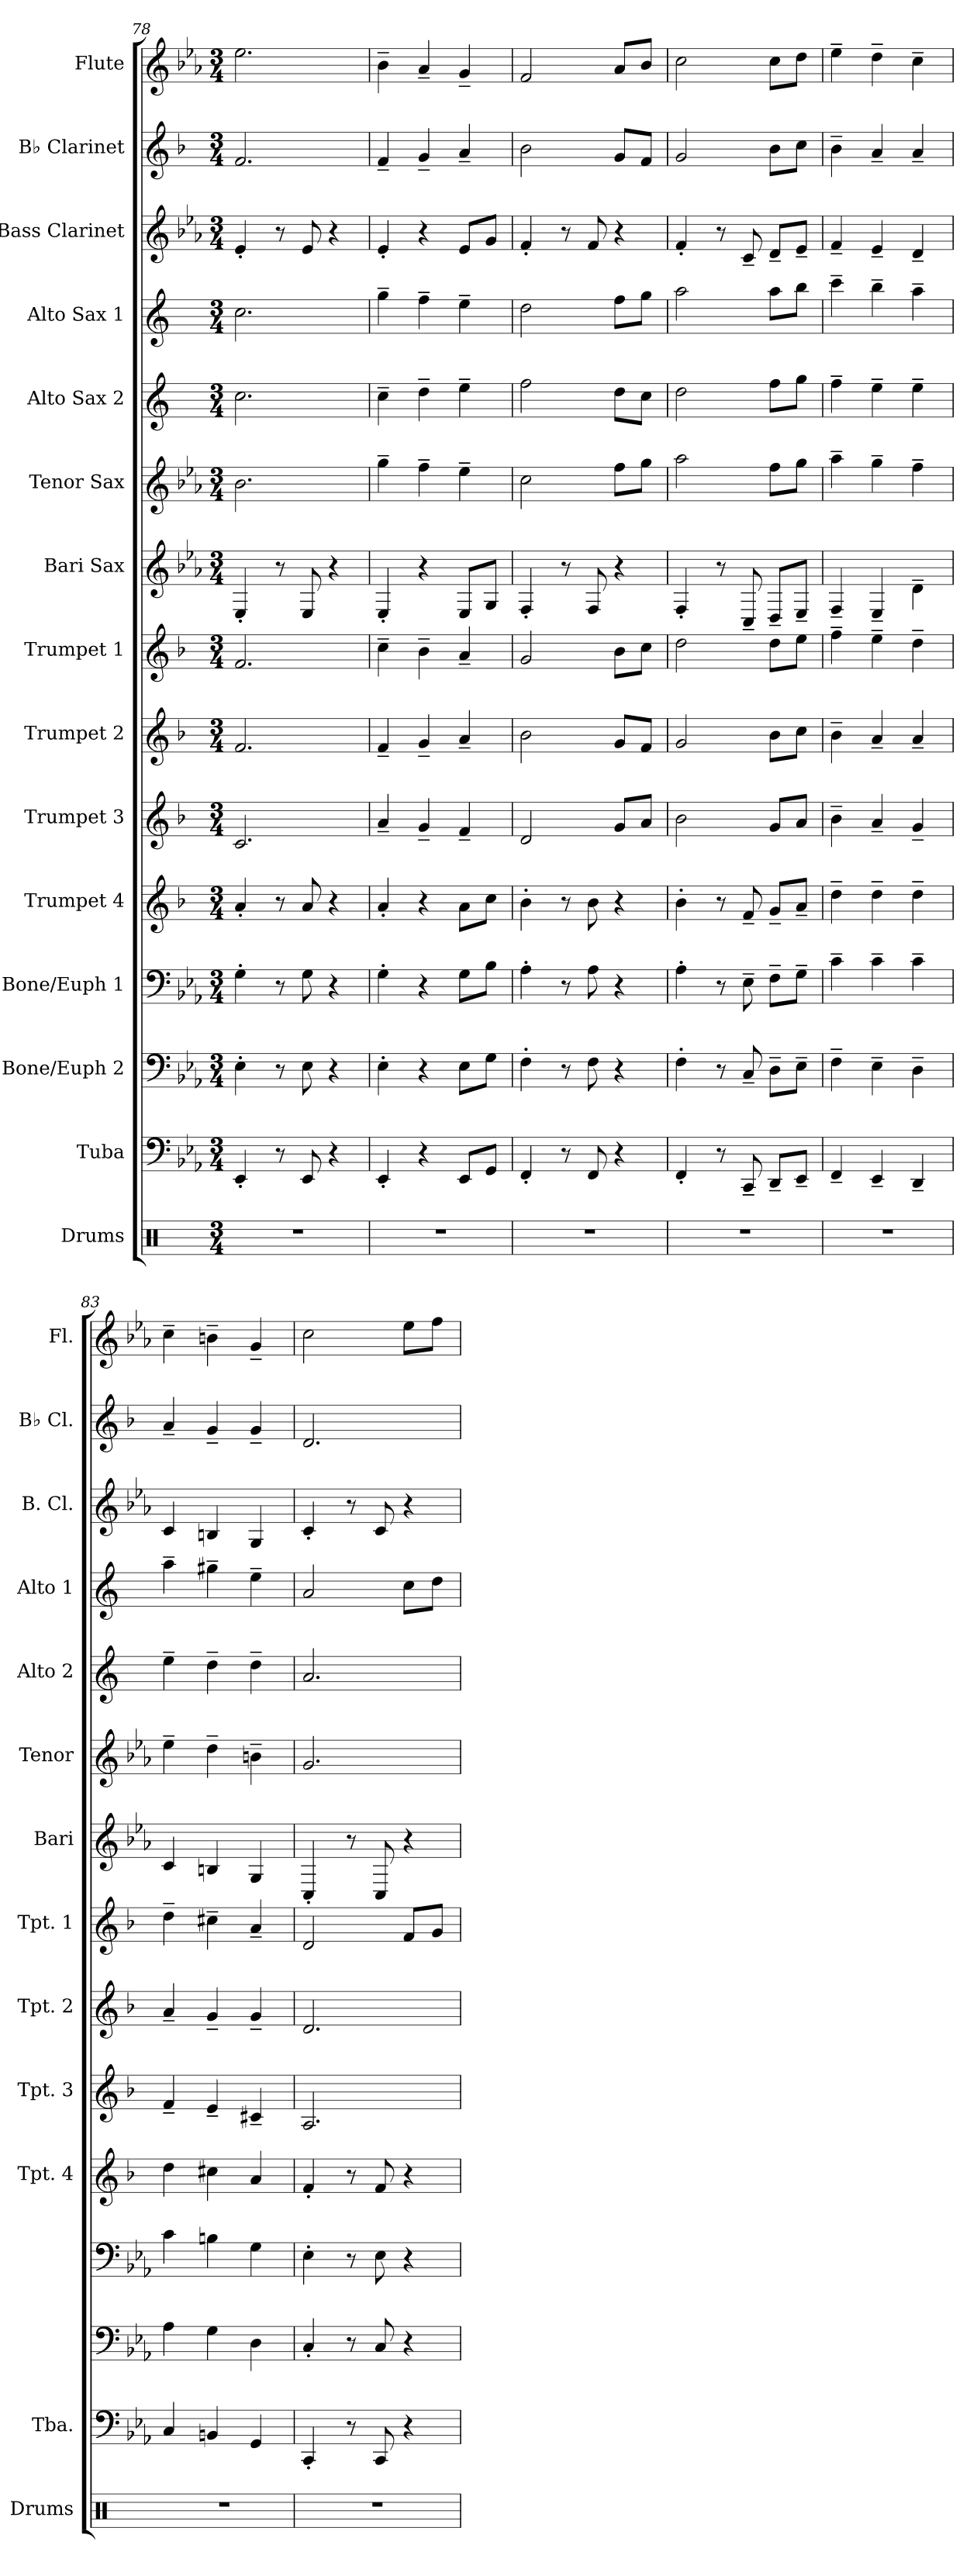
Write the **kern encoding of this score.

**kern	**kern	**kern	**kern	**kern	**kern	**kern	**kern	**kern	**kern	**kern	**kern	**kern	**kern	**kern
*part15	*part14	*part13	*part12	*part11	*part10	*part9	*part8	*part7	*part6	*part5	*part4	*part3	*part2	*part1
*staff15	*staff14	*staff13	*staff12	*staff11	*staff10	*staff9	*staff8	*staff7	*staff6	*staff5	*staff4	*staff3	*staff2	*staff1
*I"Drums	*I"Tuba	*I"Bone/Euph 2	*I"Bone/Euph 1	*I"Trumpet 4	*I"Trumpet 3	*I"Trumpet 2	*I"Trumpet 1	*I"Bari Sax	*I"Tenor Sax	*I"Alto Sax 2	*I"Alto Sax 1	*I"Bass Clarinet	*I"B♭ Clarinet	*I"Flute
*I'Drums	*I'Tba.	*	*	*I'Tpt. 4	*I'Tpt. 3	*I'Tpt. 2	*I'Tpt. 1	*I'Bari	*I'Tenor	*I'Alto 2	*I'Alto 1	*I'B. Cl.	*I'B♭ Cl.	*I'Fl.
*clefX	*clefF4	*clefF4	*clefF4	*clefG2	*clefG2	*clefG2	*clefG2	*clefG2	*clefG2	*clefG2	*clefG2	*clefG2	*clefG2	*clefG2
*	*	*	*	*ITrd1c2	*ITrd1c2	*ITrd1c2	*ITrd1c2	*ITrd12c21	*ITrd8c14	*ITrd5c9	*ITrd5c9	*ITrd8c14	*ITrd1c2	*
*k[]	*k[b-e-a-]	*k[b-e-a-]	*k[b-e-a-]	*k[b-e-a-]	*k[b-e-a-]	*k[b-e-a-]	*k[b-e-a-]	*k[b-e-a-]	*k[b-e-a-]	*k[b-e-a-]	*k[b-e-a-]	*k[b-e-a-]	*k[b-e-a-]	*k[b-e-a-]
*M3/4	*M3/4	*M3/4	*M3/4	*M3/4	*M3/4	*M3/4	*M3/4	*M3/4	*M3/4	*M3/4	*M3/4	*M3/4	*M3/4	*M3/4
=78	=78	=78	=78	=78	=78	=78	=78	=78	=78	=78	=78	=78	=78	=78
2.r	4EE-'/	4E-'\	4G'\	4g'/	2.B-/	2.e-/	2.e-/	4EE-'/	2.B-\	2.e-\	2.e-\	4E-'/	2.e-/	2.ee-\
.	8r	8r	8r	8r	.	.	.	8r	.	.	.	8r	.	.
.	8EE-/	8E-\	8G\	8g/	.	.	.	8EE-/	.	.	.	8E-/	.	.
.	4r	4r	4r	4r	.	.	.	4r	.	.	.	4r	.	.
=79	=79	=79	=79	=79	=79	=79	=79	=79	=79	=79	=79	=79	=79	=79
2.r	4EE-'/	4E-'\	4G'\	4g'/	4g~/	4e-~/	4b-~\	4EE-'/	4g~\	4e-~\	4b-~\	4E-'/	4e-~/	4b-~\
.	4r	4r	4r	4r	4f~/	4f~/	4a-~\	4r	4f~\	4f~\	4a-~\	4r	4f~/	4a-~/
.	8EE-/L	8E-\L	8G\L	8g\L	4e-~/	4g~/	4g~/	8EE-/L	4e-~\	4g~\	4g~\	8E-/L	4g~/	4g~/
.	8GG/J	8G\J	8B-\J	8b-\J	.	.	.	8GG/J	.	.	.	8G/J	.	.
!!LO:PB:g=z
=80	=80	=80	=80	=80	=80	=80	=80	=80	=80	=80	=80	=80	=80	=80
2.r	4FF'/	4F'\	4A-'\	4a-'\	2c/	2a-\	2f/	4FF'/	2c\	2a-\	2f\	4F'/	2a-\	2f/
.	8r	8r	8r	8r	.	.	.	8r	.	.	.	8r	.	.
.	8FF/	8F\	8A-\	8a-\	.	.	.	8FF/	.	.	.	8F/	.	.
.	4r	4r	4r	4r	8f/L	8f/L	8a-\L	4r	8f\L	8f\L	8a-\L	4r	8f/L	8a-/L
.	.	.	.	.	8g/J	8e-/J	8b-\J	.	8g\J	8e-\J	8b-\J	.	8e-/J	8b-/J
=81	=81	=81	=81	=81	=81	=81	=81	=81	=81	=81	=81	=81	=81	=81
2.r	4FF'/	4F'\	4A-'\	4a-'\	2a-\	2f/	2cc\	4FF'/	2a-\	2f\	2cc\	4F'/	2f/	2cc\
.	8r	8r	8r	8r	.	.	.	8r	.	.	.	8r	.	.
.	8CC~/	8C~/	8E-~\	8e-~/	.	.	.	8CC~/	.	.	.	8C~/	.	.
.	8DD~/L	8D~\L	8F~\L	8f~/L	8f/L	8a-\L	8cc\L	8DD~/L	8f\L	8a-\L	8cc\L	8D~/L	8a-\L	8cc\L
.	8EE-~/J	8E-~\J	8G~\J	8g~/J	8g/J	8b-\J	8dd\J	8EE-~/J	8g\J	8b-\J	8dd\J	8E-~/J	8b-\J	8dd\J
=82	=82	=82	=82	=82	=82	=82	=82	=82	=82	=82	=82	=82	=82	=82
2.r	4FF~/	4F~\	4c~\	4cc~\	4a-~\	4a-~\	4ee-~\	4FF~/	4a-~\	4a-~\	4ee-~\	4F~/	4a-~\	4ee-~\
.	4EE-~/	4E-~\	4c~\	4cc~\	4g~/	4g~/	4dd~\	4EE-~/	4g~\	4g~\	4dd~\	4E-~/	4g~/	4dd~\
.	4DD~/	4D~\	4c~\	4cc~\	4f~/	4g~/	4cc~\	4D~\	4f~\	4g~\	4cc~\	4D~/	4g~/	4cc~\
=83	=83	=83	=83	=83	=83	=83	=83	=83	=83	=83	=83	=83	=83	=83
2.r	4C/	4A-\	4c\	4cc\	4e-~/	4g~/	4cc~\	4C/	4e-~\	4g~\	4cc~\	4C/	4g~/	4cc~\
.	4BBn/	4G\	4Bn\	4bn\	4d~/	4f~/	4bn~\	4BBn/	4d~\	4f~\	4bn~\	4BBn/	4f~/	4bn~\
.	4GG/	4D\	4G\	4g/	4Bn~/	4f~/	4g~/	4GG/	4Bn~\	4f~\	4g~\	4GG/	4f~/	4g~/
=84	=84	=84	=84	=84	=84	=84	=84	=84	=84	=84	=84	=84	=84	=84
2.r	4CC'/	4C'/	4E-'\	4e-'/	2.G/	2.c/	2c/	4CC'/	2.G/	2.c/	2c/	4C'/	2.c/	2cc\
.	8r	8r	8r	8r	.	.	.	8r	.	.	.	8r	.	.
.	8CC/	8C/	8E-\	8e-/	.	.	.	8CC/	.	.	.	8C/	.	.
.	4r	4r	4r	4r	.	.	8e-/L	4r	.	.	8e-\L	4r	.	8ee-\L
.	.	.	.	.	.	.	8f/J	.	.	.	8f\J	.	.	8ff\J
=	=	=	=	=	=	=	=	=	=	=	=	=	=	=
*-	*-	*-	*-	*-	*-	*-	*-	*-	*-	*-	*-	*-	*-	*-
